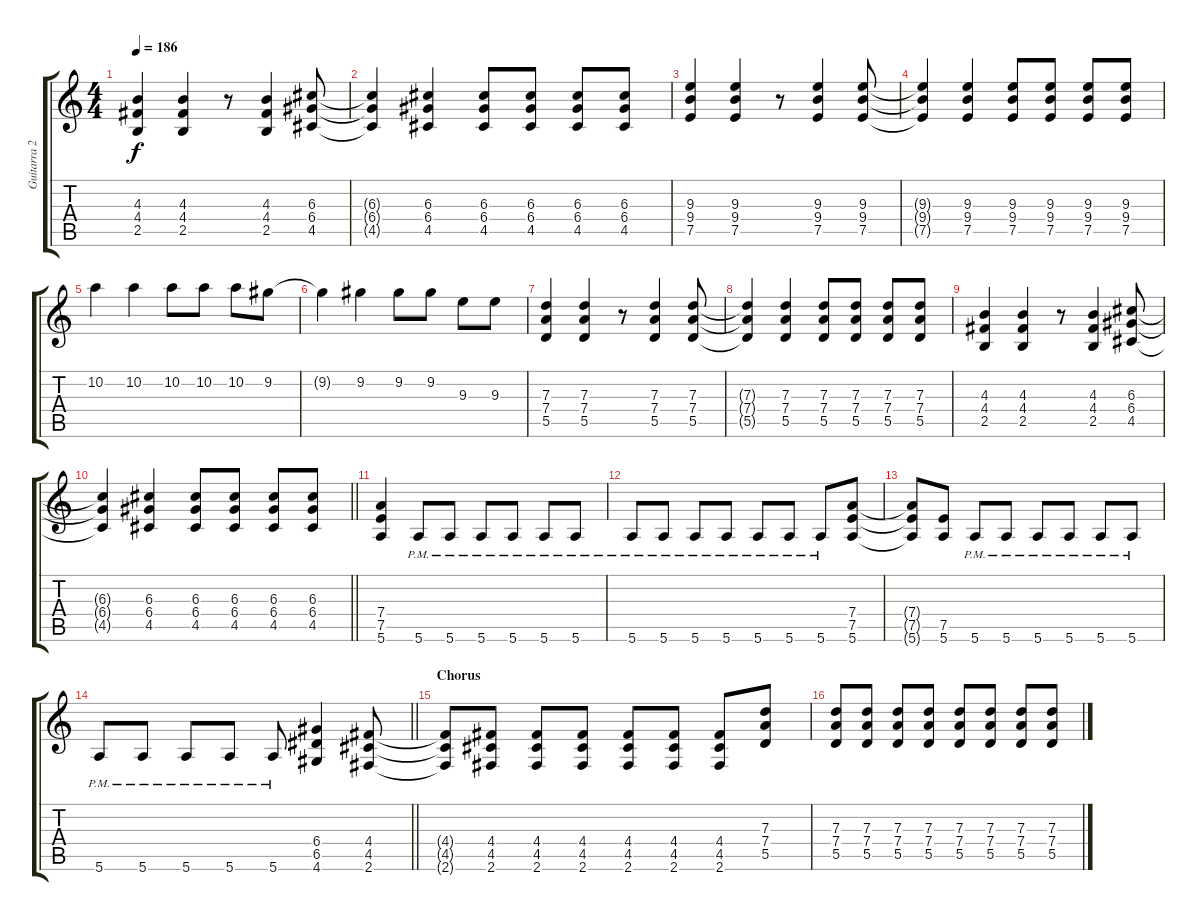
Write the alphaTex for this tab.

\track ("Guitarra 2 - Erik" "Guitarra 2") {instrument distortionguitar}
\staff {score tabs}
\tuning (E4 B3 G3 D3 A2 E2) {hide}
\ts (4 4)
\tempo 186
\clef g2
\ks c
(4.3 4.4 2.5).4{dy f} (4.3 4.4 2.5).4 r.8 (4.3 4.4 2.5).4 (6.3 6.4 4.5).8 |
(6.3{t} 6.4{t} 4.5{t}).4 (6.3 6.4 4.5).4 (6.3 6.4 4.5).8 (6.3 6.4 4.5).8 (6.3 6.4 4.5).8 (6.3 6.4 4.5).8 |
(9.3 9.4 7.5).4 (9.3 9.4 7.5).4 r.8 (9.3 9.4 7.5).4 (9.3 9.4 7.5).8 |
(9.3{t} 9.4{t} 7.5{t}).4 (9.3 9.4 7.5).4 (9.3 9.4 7.5).8 (9.3 9.4 7.5).8 (9.3 9.4 7.5).8 (9.3 9.4 7.5).8 |
10.2.4 10.2.4 10.2.8 10.2.8 10.2.8 9.2.8 |
9.2{t}.4 9.2.4 9.2.8 9.2.8 9.3.8 9.3.8 |
(7.3 7.4 5.5).4 (7.3 7.4 5.5).4 r.8 (7.3 7.4 5.5).4 (7.3 7.4 5.5).8 |
(7.3{t} 7.4{t} 5.5{t}).4 (7.3 7.4 5.5).4 (7.3 7.4 5.5).8 (7.3 7.4 5.5).8 (7.3 7.4 5.5).8 (7.3 7.4 5.5).8 |
(4.3 4.4 2.5).4 (4.3 4.4 2.5).4 r.8 (4.3 4.4 2.5).4 (6.3 6.4 4.5).8 |
\barLineRight lightlight
(6.3{t} 6.4{t} 4.5{t}).4 (6.3 6.4 4.5).4 (6.3 6.4 4.5).8 (6.3 6.4 4.5).8 (6.3 6.4 4.5).8 (6.3 6.4 4.5).8 |
(7.4 7.5 5.6).4 5.6{pm}.8 5.6{pm}.8 5.6{pm}.8 5.6{pm}.8 5.6{pm}.8 5.6{pm}.8 |
5.6{pm}.8 5.6{pm}.8 5.6{pm}.8 5.6{pm}.8 5.6{pm}.8 5.6{pm}.8 5.6{pm}.8 (7.4 7.5 5.6).8 |
(7.4{t} 7.5{t} 5.6{t}).8 (7.5 5.6).8 5.6{pm}.8 5.6{pm}.8 5.6{pm}.8 5.6{pm}.8 5.6{pm}.8 5.6{pm}.8 |
\barLineRight lightlight
5.6{pm}.8 5.6{pm}.8 5.6{pm}.8 5.6{pm}.8 5.6{pm}.8 (6.4 6.5 4.6).4 (4.4 4.5 2.6).8 |
\section ("" "Chorus")
(4.4{t} 4.5{t} 2.6{t}).8 (4.4 4.5 2.6).8 (4.4 4.5 2.6).8 (4.4 4.5 2.6).8 (4.4 4.5 2.6).8 (4.4 4.5 2.6).8 (4.4 4.5 2.6).8 (7.3 7.4 5.5).8 |
(7.3 7.4 5.5).8 (7.3 7.4 5.5).8 (7.3 7.4 5.5).8 (7.3 7.4 5.5).8 (7.3 7.4 5.5).8 (7.3 7.4 5.5).8 (7.3 7.4 5.5).8 (7.3 7.4 5.5).8
